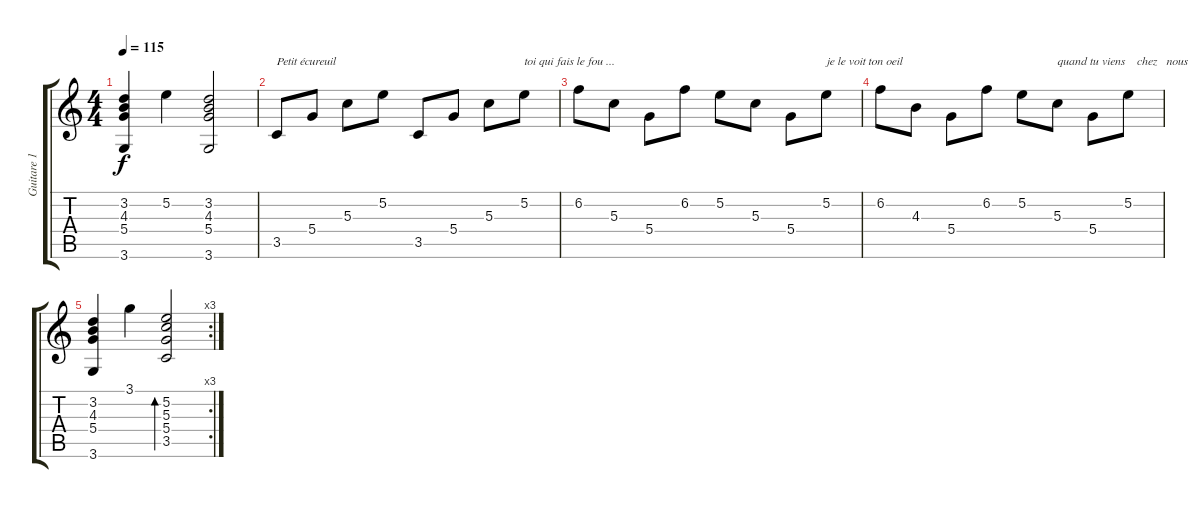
\track ("Guitare 1" "Guitare 1") {instrument acousticguitarsteel}
\staff {score tabs}
\tuning (E4 B3 G3 D3 A2 E2) {hide}
\ts (4 4)
\tempo 115
\clef g2
\ks c
(3.2 4.3 5.4 3.6).4{dy f} 5.2.4 (3.2 4.3 5.4 3.6).2 |
3.5.8{txt "Petit écureuil"} 5.4.8 5.3.8 5.2.8 3.5.8 5.4.8 5.3.8 5.2.8{txt "toi qui fais le fou ..."} |
6.2.8 5.3.8 5.4.8 6.2.8 5.2.8 5.3.8 5.4.8 5.2.8{txt "je le voit ton oeil "} |
6.2.8 4.3.8 5.4.8 6.2.8 5.2.8 5.3.8{txt "quand tu viens    chez   nous"} 5.4.8 5.2.8 |
\rc 3
(3.2 4.3 5.4 3.6).4 3.1.4 (5.2 5.3 5.4 3.5).2{bd 480}
